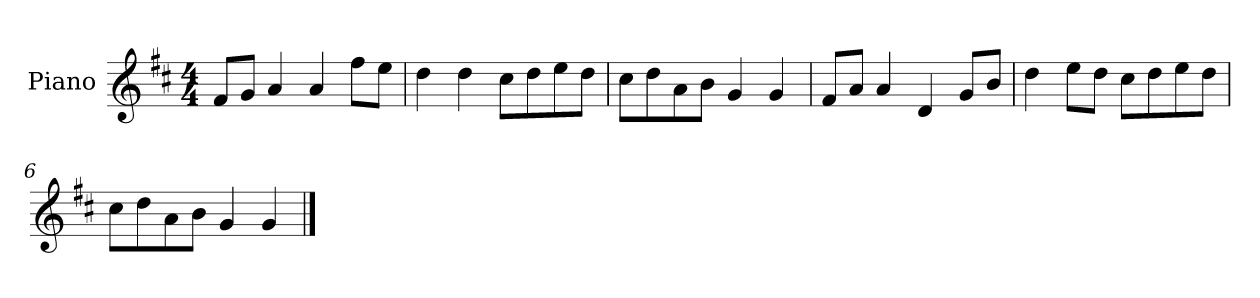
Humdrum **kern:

**kern
*part1
*staff1
*I"Piano
*I'P-no
*clefG2
*k[f#c#]
*M4/4
*MM90
=1
8f#/L
8g/J
4a/
4a/
8ff#\L
8ee\J
=2
4dd\
4dd\
8cc#\L
8dd\
8ee\
8dd\J
=3
8cc#\L
8dd\
8a\
8b\J
4g/
4g/
=4
8f#/L
8a/J
4a/
4d/
8g/L
8b/J
=5
4dd\
8ee\L
8dd\J
8cc#\L
8dd\
8ee\
8dd\J
=6
8cc#\L
8dd\
8a\
8b\J
4g/
4g/
==
*-
